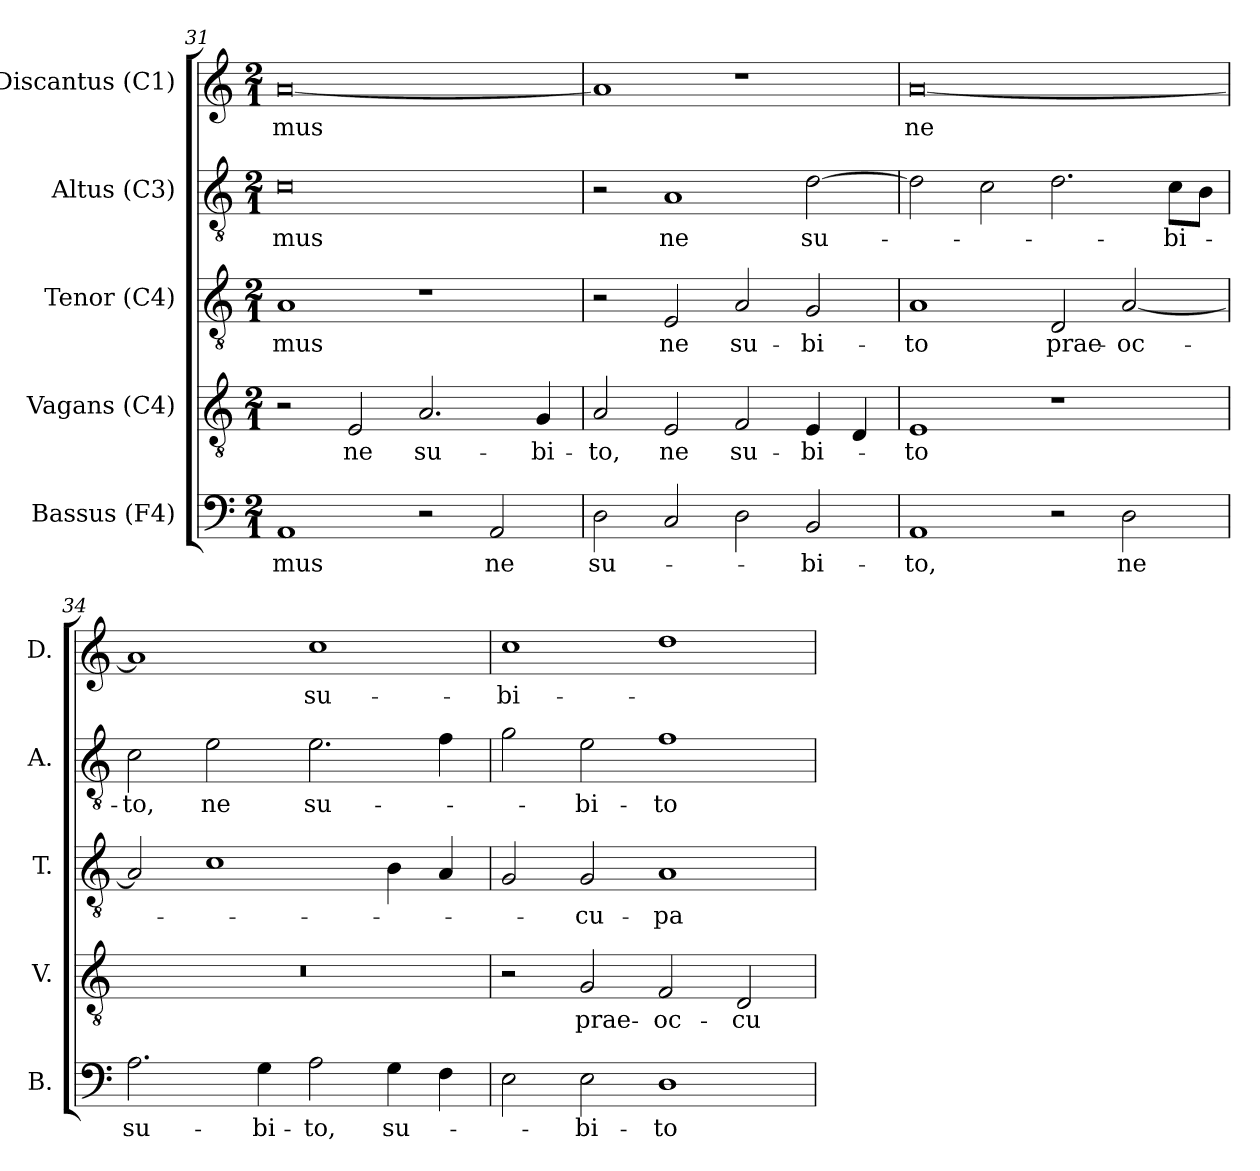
**kern	**text	**kern	**text	**kern	**text	**kern	**text	**kern	**text
*part5	*part5	*part4	*part4	*part3	*part3	*part2	*part2	*part1	*part1
*staff5	*staff5	*staff4	*staff4	*staff3	*staff3	*staff2	*staff2	*staff1	*staff1
*I"Bassus (F4)	*	*I"Vagans (C4)	*	*I"Tenor (C4)	*	*I"Altus (C3)	*	*I"Discantus (C1)	*
*I'B.	*	*I'V.	*	*I'T.	*	*I'A.	*	*I'D.	*
!!LO:LB:g=z
*clefF4	*	*clefGv2	*	*clefGv2	*	*clefGv2	*	*clefG2	*
*	*	*ITrd7c12	*	*ITrd7c12	*	*ITrd7c12	*	*	*
*k[]	*	*k[]	*	*k[]	*	*k[]	*	*k[]	*
*C:	*	*C:	*	*C:	*	*C:	*	*C:	*
*M2/1	*	*M2/1	*	*M2/1	*	*M2/1	*	*M2/1	*
=31	=31	=31	=31	=31	=31	=31	=31	=31	=31
!	!LO:LY:b:color=#000000	!	!	!	!	!	!	!	!
!	!	!	!	!	!LO:LY:b:color=#000000	!	!	!	!
!	!	!	!	!	!	!	!LO:LY:b:color=#000000	!	!
!	!	!	!	!	!	!	!	!	!LO:LY:b:color=#000000
1AAi	-mus	2r	.	1AAi	-mus	0Ci	-mus	[0ai	-mus
!	!	!	!LO:LY:b:color=#000000	!	!	!	!	!	!
.	.	2EEi/	ne	.	.	.	.	.	.
!	!	!	!LO:LY:b:color=#000000	!	!	!	!	!	!
2r	.	2.AAi/	su-	1r	.	.	.	.	.
!	!LO:LY:b:color=#000000	!	!	!	!	!	!	!	!
2AAi/	ne	.	.	.	.	.	.	.	.
!	!	!	!LO:LY:b:color=#000000	!	!	!	!	!	!
.	.	4GGi/	-bi-	.	.	.	.	.	.
=32	=32	=32	=32	=32	=32	=32	=32	=32	=32
!	!LO:LY:b:color=#000000	!	!	!	!	!	!	!	!
!	!	!	!LO:LY:b:color=#000000	!	!	!	!	!	!
2Di\	su-	2AAi/	-to,	2r	.	2r	.	1ai]	.
!	!	!	!LO:LY:b:color=#000000	!	!	!	!	!	!
!	!	!	!	!	!LO:LY:b:color=#000000	!	!	!	!
!	!	!	!	!	!	!	!LO:LY:b:color=#000000	!	!
2Ci/	.	2EEi/	ne	2EEi/	ne	1AAi	ne	.	.
!	!	!	!LO:LY:b:color=#000000	!	!	!	!	!	!
!	!	!	!	!	!LO:LY:b:color=#000000	!	!	!	!
2Di\	.	2FFi/	su-	2AAi/	su-	.	.	1r	.
!	!LO:LY:b:color=#000000	!	!	!	!	!	!	!	!
!	!	!	!LO:LY:b:color=#000000	!	!	!	!	!	!
!	!	!	!	!	!LO:LY:b:color=#000000	!	!	!	!
!	!	!	!	!	!	!	!LO:LY:b:color=#000000	!	!
2BBi/	-bi-	4EEi/	-bi-	2GGi/	-bi-	[2Di\	su-	.	.
.	.	4DDi/	.	.	.	.	.	.	.
=33	=33	=33	=33	=33	=33	=33	=33	=33	=33
!	!LO:LY:b:color=#000000	!	!	!	!	!	!	!	!
!	!	!	!LO:LY:b:color=#000000	!	!	!	!	!	!
!	!	!	!	!	!LO:LY:b:color=#000000	!	!	!	!
!	!	!	!	!	!	!	!	!	!LO:LY:b:color=#000000
1AAi	-to,	1EEi	-to	1AAi	-to	2Di\]	.	[0ai	ne
.	.	.	.	.	.	2Ci\	.	.	.
!	!	!	!	!	!LO:LY:b:color=#000000	!	!	!	!
2r	.	1r	.	2DDi/	prae-	2.Di\	.	.	.
!	!LO:LY:b:color=#000000	!	!	!	!	!	!	!	!
!	!	!	!	!	!LO:LY:b:color=#000000	!	!	!	!
2Di\	ne	.	.	[2AAi/	-oc-	.	.	.	.
!	!	!	!	!	!	!	!LO:LY:b:color=#000000	!	!
.	.	.	.	.	.	8Ci\L	-bi-	.	.
.	.	.	.	.	.	8BBi\J	.	.	.
=34	=34	=34	=34	=34	=34	=34	=34	=34	=34
!	!LO:LY:b:color=#000000	!LO:N:vis=1	!	!	!	!	!	!	!
!	!	!	!	!	!	!	!LO:LY:b:color=#000000	!	!
2.Ai\	su-	0r	.	2AAi/]	.	2Ci\	-to,	1ai]	.
!	!	!	!	!	!	!	!LO:LY:b:color=#000000	!	!
.	.	.	.	1Ci	.	2Ei\	ne	.	.
!	!LO:LY:b:color=#000000	!	!	!	!	!	!	!	!
4Gi\	-bi-	.	.	.	.	.	.	.	.
!	!LO:LY:b:color=#000000	!	!	!	!	!	!	!	!
!	!	!	!	!	!	!	!LO:LY:b:color=#000000	!	!
!	!	!	!	!	!	!	!	!	!LO:LY:b:color=#000000
2Ai\	-to,	.	.	.	.	2.Ei\	su-	1cci	su-
!	!LO:LY:b:color=#000000	!	!	!	!	!	!	!	!
4Gi\	su-	.	.	4BBi\	.	.	.	.	.
4Fi\	.	.	.	4AAi/	.	4Fi\	.	.	.
!!LO:LB:g=z
=35	=35	=35	=35	=35	=35	=35	=35	=35	=35
!	!	!	!	!	!	!	!	!	!LO:LY:b:color=#000000
2Ei\	.	2r	.	2GGi/	.	2Gi\	.	1cci	-bi-
!	!LO:LY:b:color=#000000	!	!	!	!	!	!	!	!
!	!	!	!LO:LY:b:color=#000000	!	!	!	!	!	!
!	!	!	!	!	!LO:LY:b:color=#000000	!	!	!	!
!	!	!	!	!	!	!	!LO:LY:b:color=#000000	!	!
2Ei\	-bi-	2GGi/	prae-	2GGi/	-cu-	2Ei\	-bi-	.	.
!	!LO:LY:b:color=#000000	!	!	!	!	!	!	!	!
!	!	!	!LO:LY:b:color=#000000	!	!	!	!	!	!
!	!	!	!	!	!LO:LY:b:color=#000000	!	!	!	!
!	!	!	!	!	!	!	!LO:LY:b:color=#000000	!	!
1Di	-to	2FFi/	-oc-	1AAi	-pa-	1Fi	-to	1ddi	.
!	!	!	!LO:LY:b:color=#000000	!	!	!	!	!	!
.	.	2DDi/	-cu-	.	.	.	.	.	.
=	=	=	=	=	=	=	=	=	=
*-	*-	*-	*-	*-	*-	*-	*-	*-	*-
